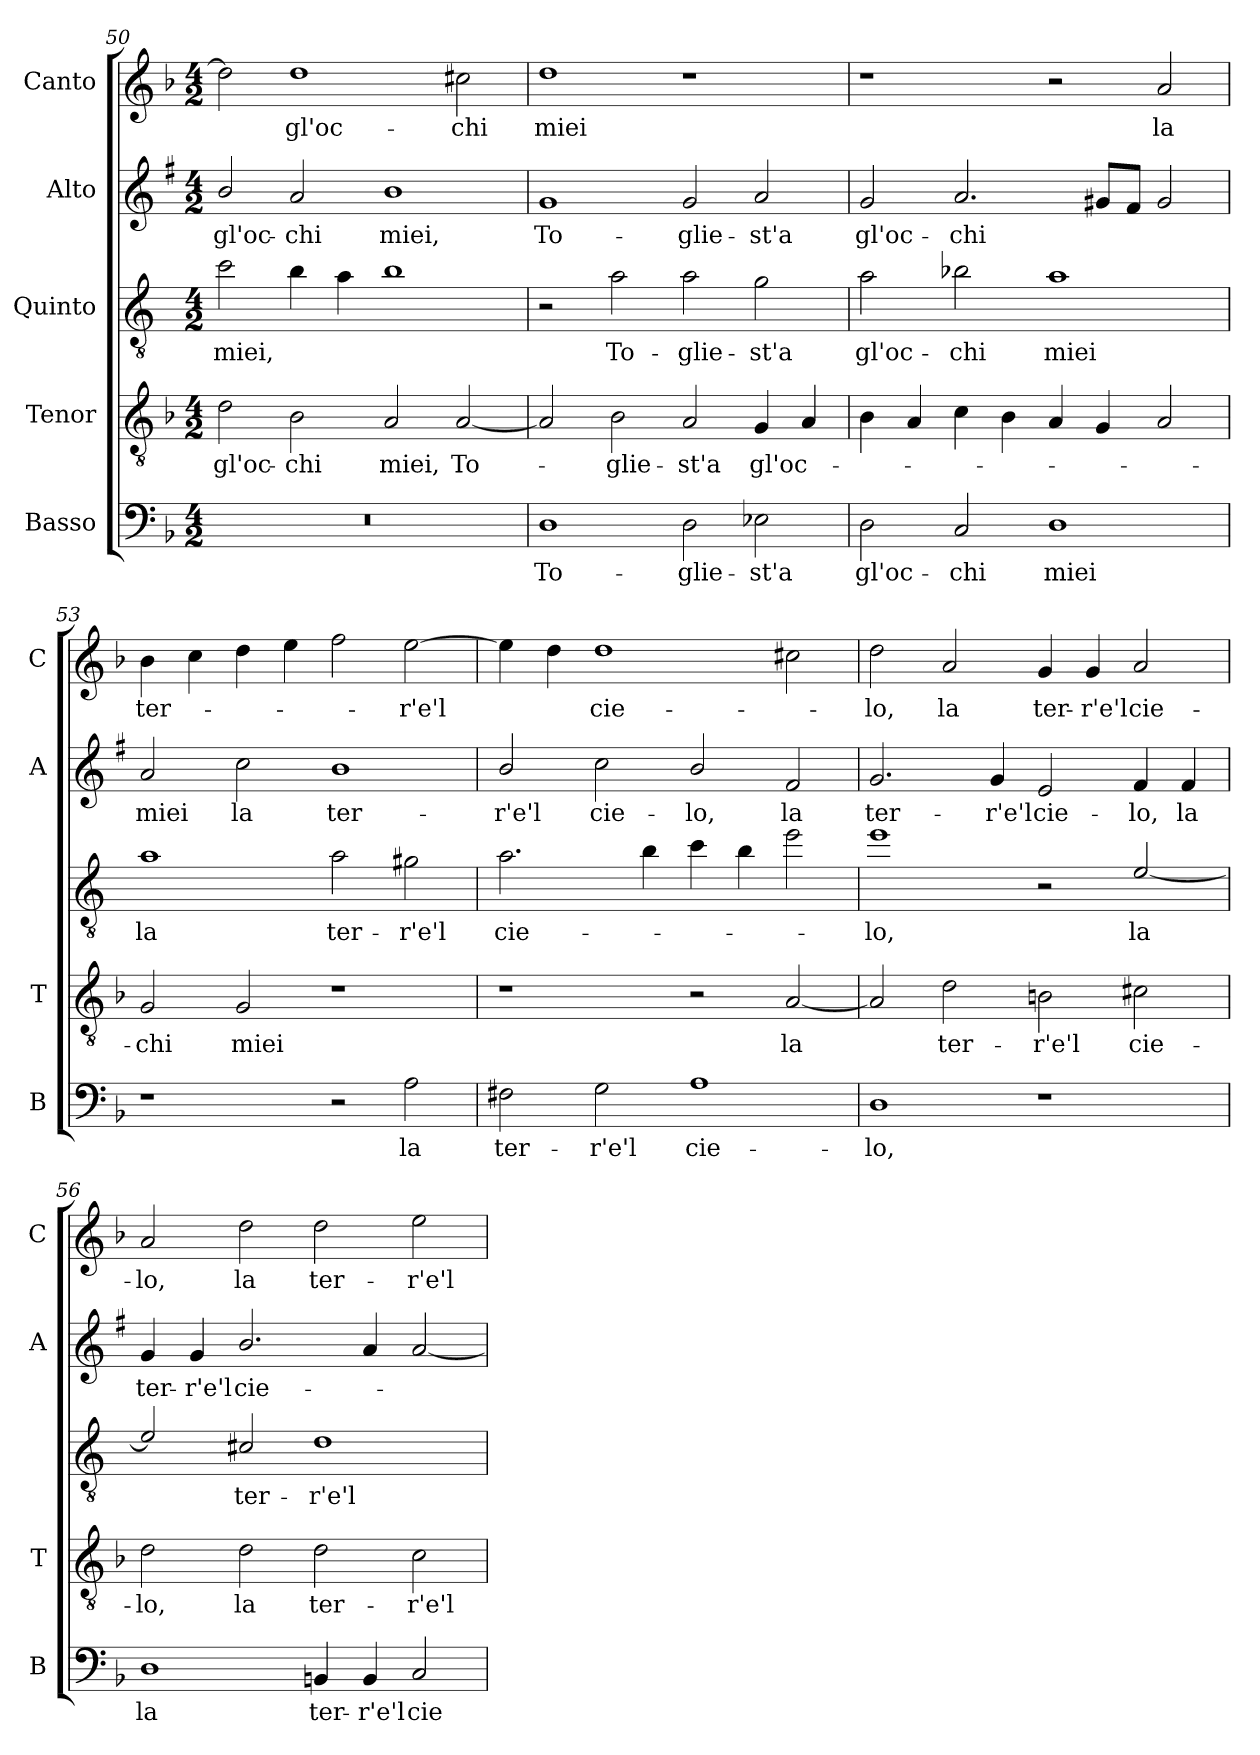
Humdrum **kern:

**kern	**text	**kern	**text	**kern	**text	**kern	**text	**kern	**text
*part5	*part5	*part4	*part4	*part3	*part3	*part2	*part2	*part1	*part1
*staff5	*staff5	*staff4	*staff4	*staff3	*staff3	*staff2	*staff2	*staff1	*staff1
*I"Basso	*	*I"Tenor	*	*I"Quinto	*	*I"Alto	*	*I"Canto	*
*I'B	*	*I'T	*	*	*	*I'A	*	*I'C	*
*clefF4	*	*clefGv2	*	*clefGv2	*	*clefG2	*	*clefG2	*
*	*	*	*	*ITrd4c7	*	*ITrd1c2	*	*	*
*k[b-]	*	*k[b-]	*	*k[b-]	*	*k[b-]	*	*k[b-]	*
*F:	*	*F:	*	*F:	*	*F:	*	*F:	*
*M4/2	*	*M4/2	*	*M4/2	*	*M4/2	*	*M4/2	*
=50	=50	=50	=50	=50	=50	=50	=50	=50	=50
!	!	!	!LO:LY:b	!	!LO:LY:b	!	!LO:LY:b	!	!
0r	.	2d\	gl'oc-	2f\	miei,	2a/	gl'oc-	2dd\]	.
!	!	!	!LO:LY:b	!	!	!	!LO:LY:b	!	!LO:LY:b
.	.	2B-\	-chi	4e\	.	2g/	-chi	1dd	gl'oc-
.	.	.	.	4d\	.	.	.	.	.
!	!	!	!LO:LY:b	!	!	!	!LO:LY:b	!	!
.	.	2A/	miei,	1e	.	1a	miei,	.	.
!	!	!	!LO:LY:b	!	!	!	!	!	!LO:LY:b
.	.	[2A/	To-	.	.	.	.	2cc#X\	-chi
=51	=51	=51	=51	=51	=51	=51	=51	=51	=51
!	!LO:LY:b	!	!	!	!	!	!LO:LY:b	!	!LO:LY:b
1D	To-	2A/]	.	2r	.	1f	To-	1dd	miei
!	!	!	!LO:LY:b	!	!LO:LY:b	!	!	!	!
.	.	2B-\	-glie-	2d\	To-	.	.	.	.
!	!LO:LY:b	!	!LO:LY:b	!	!LO:LY:b	!	!LO:LY:b	!	!
2D\	-glie-	2A/	-st'a	2d\	-glie-	2f/	-glie-	1r	.
!	!LO:LY:b	!	!LO:LY:b	!	!LO:LY:b	!	!LO:LY:b	!	!
2E-X\	-st'a	4G/	gl'oc-	2c\	-st'a	2g/	-st'a	.	.
.	.	4A/	.	.	.	.	.	.	.
!!LO:PB:g=z
=52	=52	=52	=52	=52	=52	=52	=52	=52	=52
!	!LO:LY:b	!	!	!	!LO:LY:b	!	!LO:LY:b	!	!
2D\	gl'oc-	4B-\	.	2d\	gl'oc-	2f/	gl'oc-	1r	.
.	.	4A/	.	.	.	.	.	.	.
!	!LO:LY:b	!	!	!	!LO:LY:b	!	!LO:LY:b	!	!
2C/	-chi	4c\	.	2e-X\	-chi	2.g/	-chi	.	.
.	.	4B-\	.	.	.	.	.	.	.
!	!LO:LY:b	!	!	!	!LO:LY:b	!	!	!	!
1D	miei	4A/	.	1d	miei	.	.	2r	.
.	.	4G/	.	.	.	8f#X/L	.	.	.
.	.	.	.	.	.	8e/J	.	.	.
!	!	!	!	!	!	!	!	!	!LO:LY:b
.	.	2A/	.	.	.	2f#/	.	2a/	la
=53	=53	=53	=53	=53	=53	=53	=53	=53	=53
!	!	!	!LO:LY:b	!	!LO:LY:b	!	!LO:LY:b	!	!LO:LY:b
1r	.	2G/	-chi	1d	la	2g/	miei	4b-\	ter-
.	.	.	.	.	.	.	.	4cc\	.
!	!	!	!LO:LY:b	!	!	!	!LO:LY:b	!	!
.	.	2G/	miei	.	.	2b-\	la	4dd\	.
.	.	.	.	.	.	.	.	4ee\	.
!	!	!	!	!	!LO:LY:b	!	!LO:LY:b	!	!
2r	.	1r	.	2d\	ter-	1a	ter-	2ff\	.
!	!LO:LY:b	!	!	!	!LO:LY:b	!	!	!	!LO:LY:b
2A\	la	.	.	2c#X\	-r'e'l	.	.	[2ee\	-r'e'l
=54	=54	=54	=54	=54	=54	=54	=54	=54	=54
!	!LO:LY:b	!	!	!	!LO:LY:b	!	!LO:LY:b	!	!
2F#X\	ter-	1r	.	2.d\	cie-	2a/	-r'e'l	4ee\]	.
.	.	.	.	.	.	.	.	4dd\	.
!	!LO:LY:b	!	!	!	!	!	!LO:LY:b	!	!LO:LY:b
2G\	-r'e'l	.	.	.	.	2b-\	cie-	1dd	cie-
.	.	.	.	4e\	.	.	.	.	.
!	!LO:LY:b	!	!	!	!	!	!LO:LY:b	!	!
1A	cie-	2r	.	4f\	.	2a/	-lo,	.	.
.	.	.	.	4e\	.	.	.	.	.
!	!	!	!LO:LY:b	!	!	!	!LO:LY:b	!	!
.	.	[2A/	la	2a\	.	2e/	la	2cc#X\	.
=55	=55	=55	=55	=55	=55	=55	=55	=55	=55
!	!LO:LY:b	!	!	!	!LO:LY:b	!	!LO:LY:b	!	!LO:LY:b
1D	-lo,	2A/]	.	1a	-lo,	2.f/	ter-	2dd\	-lo,
!	!	!	!LO:LY:b	!	!	!	!	!	!LO:LY:b
.	.	2d\	ter-	.	.	.	.	2a/	la
!	!	!	!	!	!	!	!LO:LY:b	!	!
.	.	.	.	.	.	4f/	-r'e'l	.	.
!	!	!	!LO:LY:b	!	!	!	!LO:LY:b	!	!LO:LY:b
1r	.	2Bn\	-r'e'l	2r	.	2d/	cie-	4g/	ter-
!	!	!	!	!	!	!	!	!	!LO:LY:b
.	.	.	.	.	.	.	.	4g/	-r'e'l
!	!	!	!LO:LY:b	!	!LO:LY:b	!	!LO:LY:b	!	!LO:LY:b
.	.	2c#X\	cie-	[2A/	la	4e/	-lo,	2a/	cie-
!	!	!	!	!	!	!	!LO:LY:b	!	!
.	.	.	.	.	.	4e/	la	.	.
=56	=56	=56	=56	=56	=56	=56	=56	=56	=56
!	!LO:LY:b	!	!LO:LY:b	!	!	!	!LO:LY:b	!	!LO:LY:b
1D	la	2d\	-lo,	2A/]	.	4f/	ter-	2a/	-lo,
!	!	!	!	!	!	!	!LO:LY:b	!	!
.	.	.	.	.	.	4f/	-r'e'l	.	.
!	!	!	!LO:LY:b	!	!LO:LY:b	!	!LO:LY:b	!	!LO:LY:b
.	.	2d\	la	2F#X/	ter-	2.a/	cie-	2dd\	la
!	!LO:LY:b	!	!LO:LY:b	!	!LO:LY:b	!	!	!	!LO:LY:b
4BBn/	ter-	2d\	ter-	1G	-r'e'l	.	.	2dd\	ter-
!	!LO:LY:b	!	!	!	!	!	!	!	!
4BB/	-r'e'l	.	.	.	.	4g/	.	.	.
!	!LO:LY:b	!	!LO:LY:b	!	!	!	!	!	!LO:LY:b
2C/	cie-	2c\	-r'e'l	.	.	[2g/	.	2ee\	-r'e'l
=	=	=	=	=	=	=	=	=	=
*-	*-	*-	*-	*-	*-	*-	*-	*-	*-
